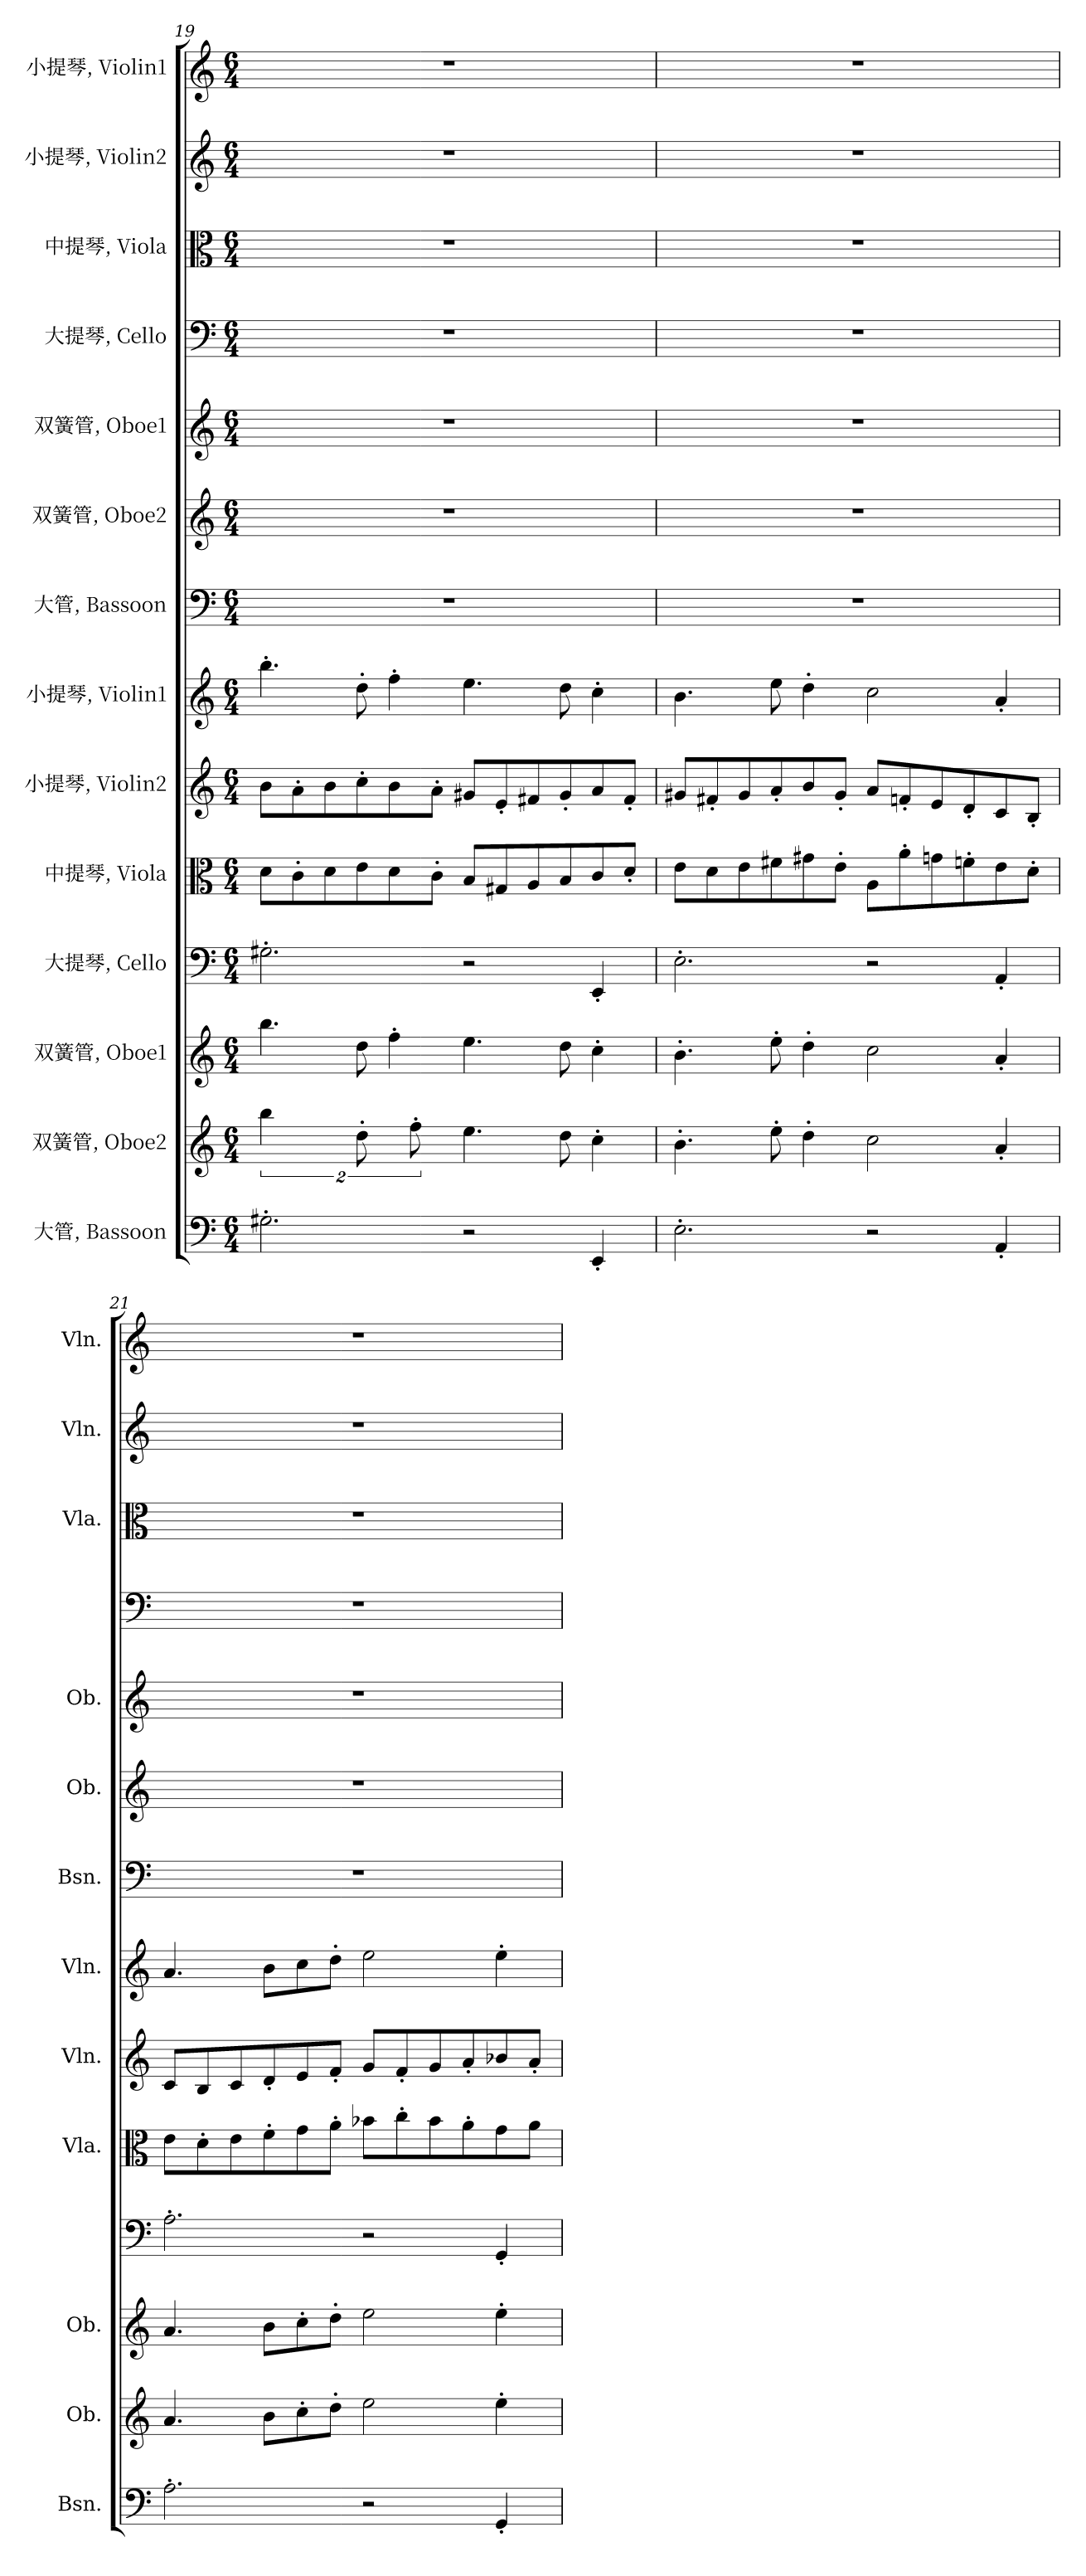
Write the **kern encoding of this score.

**kern	**kern	**kern	**kern	**kern	**kern	**kern	**kern	**kern	**kern	**kern	**kern	**kern	**kern
*part14	*part13	*part12	*part11	*part10	*part9	*part8	*part7	*part6	*part5	*part4	*part3	*part2	*part1
*staff14	*staff13	*staff12	*staff11	*staff10	*staff9	*staff8	*staff7	*staff6	*staff5	*staff4	*staff3	*staff2	*staff1
*I"大管, Bassoon	*I"双簧管, Oboe2	*I"双簧管, Oboe1	*I"大提琴, Cello	*I"中提琴, Viola	*I"小提琴, Violin2	*I"小提琴, Violin1	*I"大管, Bassoon	*I"双簧管, Oboe2	*I"双簧管, Oboe1	*I"大提琴, Cello	*I"中提琴, Viola	*I"小提琴, Violin2	*I"小提琴, Violin1
*I'Bsn.	*I'Ob.	*I'Ob.	*	*I'Vla.	*I'Vln.	*I'Vln.	*I'Bsn.	*I'Ob.	*I'Ob.	*	*I'Vla.	*I'Vln.	*I'Vln.
!!LO:PB:g=z
*clefF4	*clefG2	*clefG2	*clefF4	*clefC3	*clefG2	*clefG2	*clefF4	*clefG2	*clefG2	*clefF4	*clefC3	*clefG2	*clefG2
*k[]	*k[]	*k[]	*k[]	*k[]	*k[]	*k[]	*k[]	*k[]	*k[]	*k[]	*k[]	*k[]	*k[]
*M6/4	*M6/4	*M6/4	*M6/4	*M6/4	*M6/4	*M6/4	*M6/4	*M6/4	*M6/4	*M6/4	*M6/4	*M6/4	*M6/4
=19	=19	=19	=19	=19	=19	=19	=19	=19	=19	=19	=19	=19	=19
2.G#X'\	8%3bb\	4.bb\	2.G#X'\	8d\L	8b\L	4.bb'\	1.r	1.r	1.r	1.r	1.r	1.r	1.r
.	.	.	.	8c'\	8a'\	.	.	.	.	.	.	.	.
.	.	.	.	8d\	8b\	.	.	.	.	.	.	.	.
.	16%3dd'\	8dd\	.	8e\	8cc'\	8dd'\	.	.	.	.	.	.	.
.	.	4ff'\	.	8d\	8b\	4ff'\	.	.	.	.	.	.	.
.	16%3ff'\	.	.	.	.	.	.	.	.	.	.	.	.
.	.	.	.	8c'\J	8a'\J	.	.	.	.	.	.	.	.
2r	4.ee\	4.ee\	2r	8B/L	8g#X/L	4.ee\	.	.	.	.	.	.	.
.	.	.	.	8G#X/	8e'/	.	.	.	.	.	.	.	.
.	.	.	.	8A/	8f#X/	.	.	.	.	.	.	.	.
.	8dd\	8dd\	.	8B/	8g#'/	8dd\	.	.	.	.	.	.	.
4EE'/	4cc'\	4cc'\	4EE'/	8c/	8a/	4cc'\	.	.	.	.	.	.	.
.	.	.	.	8d'/J	8f#'/J	.	.	.	.	.	.	.	.
=20	=20	=20	=20	=20	=20	=20	=20	=20	=20	=20	=20	=20	=20
2.E'\	4.b'\	4.b'\	2.E'\	8e\L	8g#X/L	4.b\	1.r	1.r	1.r	1.r	1.r	1.r	1.r
.	.	.	.	8d\	8f#X'/	.	.	.	.	.	.	.	.
.	.	.	.	8e\	8g#/	.	.	.	.	.	.	.	.
.	8ee'\	8ee'\	.	8f#X\	8a'/	8ee\	.	.	.	.	.	.	.
.	4dd'\	4dd'\	.	8g#X\	8b/	4dd'\	.	.	.	.	.	.	.
.	.	.	.	8e'\J	8g#'/J	.	.	.	.	.	.	.	.
2r	2cc\	2cc\	2r	8A\L	8a/L	2cc\	.	.	.	.	.	.	.
.	.	.	.	8a'\	8fn'/	.	.	.	.	.	.	.	.
.	.	.	.	8gn\	8e/	.	.	.	.	.	.	.	.
.	.	.	.	8fn'\	8d'/	.	.	.	.	.	.	.	.
4AA'/	4a'/	4a'/	4AA'/	8e\	8c/	4a'/	.	.	.	.	.	.	.
.	.	.	.	8d'\J	8B'/J	.	.	.	.	.	.	.	.
!!LO:PB:g=z
=21	=21	=21	=21	=21	=21	=21	=21	=21	=21	=21	=21	=21	=21
2.A'\	4.a/	4.a/	2.A'\	8e\L	8c/L	4.a/	1.r	1.r	1.r	1.r	1.r	1.r	1.r
.	.	.	.	8d'\	8B/	.	.	.	.	.	.	.	.
.	.	.	.	8e\	8c/	.	.	.	.	.	.	.	.
.	8b\L	8b\L	.	8f'\	8d'/	8b\L	.	.	.	.	.	.	.
.	8cc'\	8cc'\	.	8g\	8e/	8cc\	.	.	.	.	.	.	.
.	8dd'\J	8dd'\J	.	8a'\J	8f'/J	8dd'\J	.	.	.	.	.	.	.
2r	2ee\	2ee\	2r	8b-X\L	8g/L	2ee\	.	.	.	.	.	.	.
.	.	.	.	8cc'\	8f'/	.	.	.	.	.	.	.	.
.	.	.	.	8b-\	8g/	.	.	.	.	.	.	.	.
.	.	.	.	8a'\	8a'/	.	.	.	.	.	.	.	.
4GG'/	4ee'\	4ee'\	4GG'/	8g\	8b-X/	4ee'\	.	.	.	.	.	.	.
.	.	.	.	8a\J	8a'/J	.	.	.	.	.	.	.	.
=	=	=	=	=	=	=	=	=	=	=	=	=	=
*-	*-	*-	*-	*-	*-	*-	*-	*-	*-	*-	*-	*-	*-
